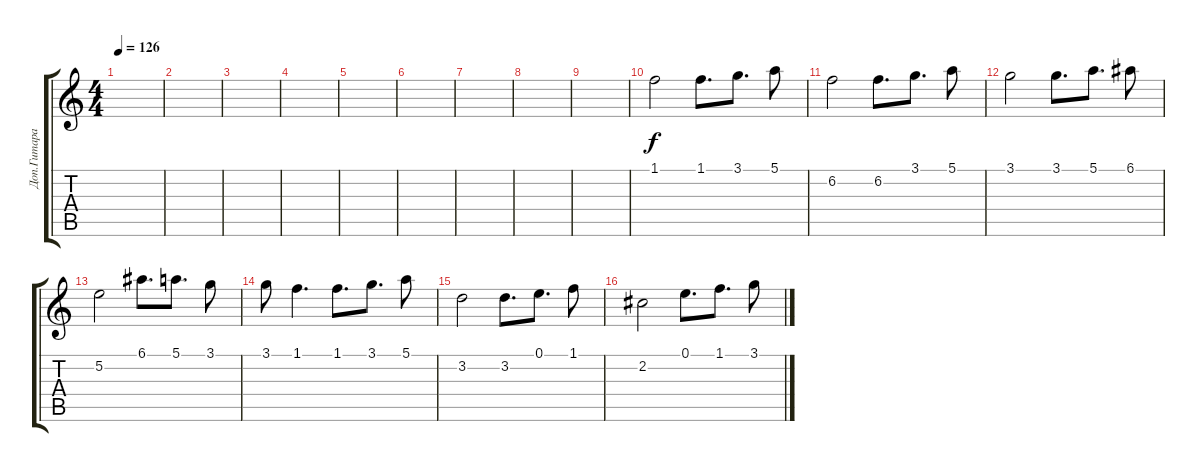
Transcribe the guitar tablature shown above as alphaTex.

\track ("Доп.Гитара" "Доп.Гитара") {instrument distortionguitar}
\staff {score tabs}
\tuning (E4 B3 G3 D3 A2 E2) {hide}
\ts (4 4)
\tempo 126
\clef g2
\ks c
|
|
|
|
|
|
|
|
|
1.1.2{volume 16} 1.1.8{d} 3.1.8{d} 5.1.8 |
6.2.2 6.2.8{d} 3.1.8{d} 5.1.8 |
3.1.2 3.1.8{d} 5.1.8{d} 6.1.8 |
5.2.2 6.1.8{d} 5.1.8{d} 3.1.8 |
3.1.8 1.1.4{d} 1.1.8{d} 3.1.8{d} 5.1.8 |
3.2.2 3.2.8{d} 0.1.8{d} 1.1.8 |
2.2.2 0.1.8{d} 1.1.8{d} 3.1.8
